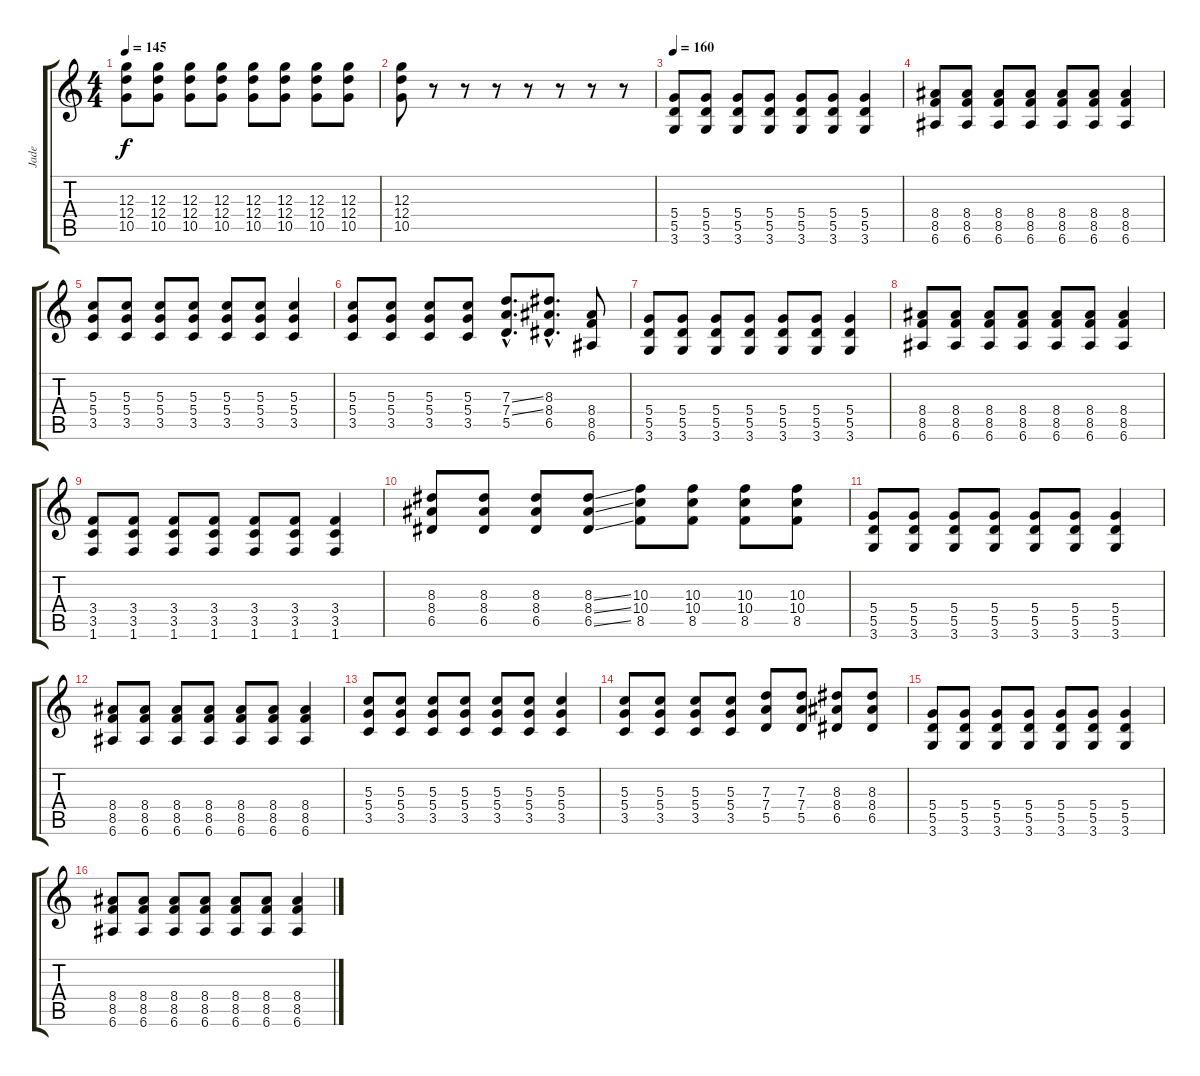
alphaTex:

\track ("Jade" "Jade") {instrument distortionguitar}
\staff {score tabs}
\tuning (E4 B3 G3 D3 A2 E2) {hide}
\ts (4 4)
\tempo 145
\clef g2
\ks c
(12.3 12.4 10.5).8{dy f} (12.3 12.4 10.5).8 (12.3 12.4 10.5).8 (12.3 12.4 10.5).8 (12.3 12.4 10.5).8 (12.3 12.4 10.5).8 (12.3 12.4 10.5).8 (12.3 12.4 10.5).8 |
(12.3 12.4 10.5).8 r.8 r.8 r.8 r.8 r.8 r.8 r.8 |
\tempo 160
(5.4 5.5 3.6).8 (5.4 5.5 3.6).8 (5.4 5.5 3.6).8 (5.4 5.5 3.6).8 (5.4 5.5 3.6).8 (5.4 5.5 3.6).8 (5.4 5.5 3.6).4 |
(8.4 8.5 6.6).8 (8.4 8.5 6.6).8 (8.4 8.5 6.6).8 (8.4 8.5 6.6).8 (8.4 8.5 6.6).8 (8.4 8.5 6.6).8 (8.4 8.5 6.6).4 |
(5.3 5.4 3.5).8 (5.3 5.4 3.5).8 (5.3 5.4 3.5).8 (5.3 5.4 3.5).8 (5.3 5.4 3.5).8 (5.3 5.4 3.5).8 (5.3 5.4 3.5).4 |
(5.3 5.4 3.5).8 (5.3 5.4 3.5).8 (5.3 5.4 3.5).8 (5.3 5.4 3.5).8 (7.3{ss hac} 7.4{ss hac} 5.5{hac}).8{d} (8.3{hac} 8.4{hac} 6.5{hac}).8{d} (8.4 8.5 6.6).8 |
(5.4 5.5 3.6).8 (5.4 5.5 3.6).8 (5.4 5.5 3.6).8 (5.4 5.5 3.6).8 (5.4 5.5 3.6).8 (5.4 5.5 3.6).8 (5.4 5.5 3.6).4 |
(8.4 8.5 6.6).8 (8.4 8.5 6.6).8 (8.4 8.5 6.6).8 (8.4 8.5 6.6).8 (8.4 8.5 6.6).8 (8.4 8.5 6.6).8 (8.4 8.5 6.6).4 |
(3.4 3.5 1.6).8 (3.4 3.5 1.6).8 (3.4 3.5 1.6).8 (3.4 3.5 1.6).8 (3.4 3.5 1.6).8 (3.4 3.5 1.6).8 (3.4 3.5 1.6).4 |
(8.3 8.4 6.5).8 (8.3 8.4 6.5).8 (8.3 8.4 6.5).8 (8.3{ss} 8.4{ss} 6.5{ss}).8 (10.3 10.4 8.5).8 (10.3 10.4 8.5).8 (10.3 10.4 8.5).8 (10.3 10.4 8.5).8 |
(5.4 5.5 3.6).8 (5.4 5.5 3.6).8 (5.4 5.5 3.6).8 (5.4 5.5 3.6).8 (5.4 5.5 3.6).8 (5.4 5.5 3.6).8 (5.4 5.5 3.6).4 |
(8.4 8.5 6.6).8 (8.4 8.5 6.6).8 (8.4 8.5 6.6).8 (8.4 8.5 6.6).8 (8.4 8.5 6.6).8 (8.4 8.5 6.6).8 (8.4 8.5 6.6).4 |
(5.3 5.4 3.5).8 (5.3 5.4 3.5).8 (5.3 5.4 3.5).8 (5.3 5.4 3.5).8 (5.3 5.4 3.5).8 (5.3 5.4 3.5).8 (5.3 5.4 3.5).4 |
(5.3 5.4 3.5).8 (5.3 5.4 3.5).8 (5.3 5.4 3.5).8 (5.3 5.4 3.5).8 (7.3 7.4 5.5).8 (7.3 7.4 5.5).8 (8.3 8.4 6.5).8 (8.3 8.4 6.5).8 |
(5.4 5.5 3.6).8 (5.4 5.5 3.6).8 (5.4 5.5 3.6).8 (5.4 5.5 3.6).8 (5.4 5.5 3.6).8 (5.4 5.5 3.6).8 (5.4 5.5 3.6).4 |
(8.4 8.5 6.6).8 (8.4 8.5 6.6).8 (8.4 8.5 6.6).8 (8.4 8.5 6.6).8 (8.4 8.5 6.6).8 (8.4 8.5 6.6).8 (8.4 8.5 6.6).4
